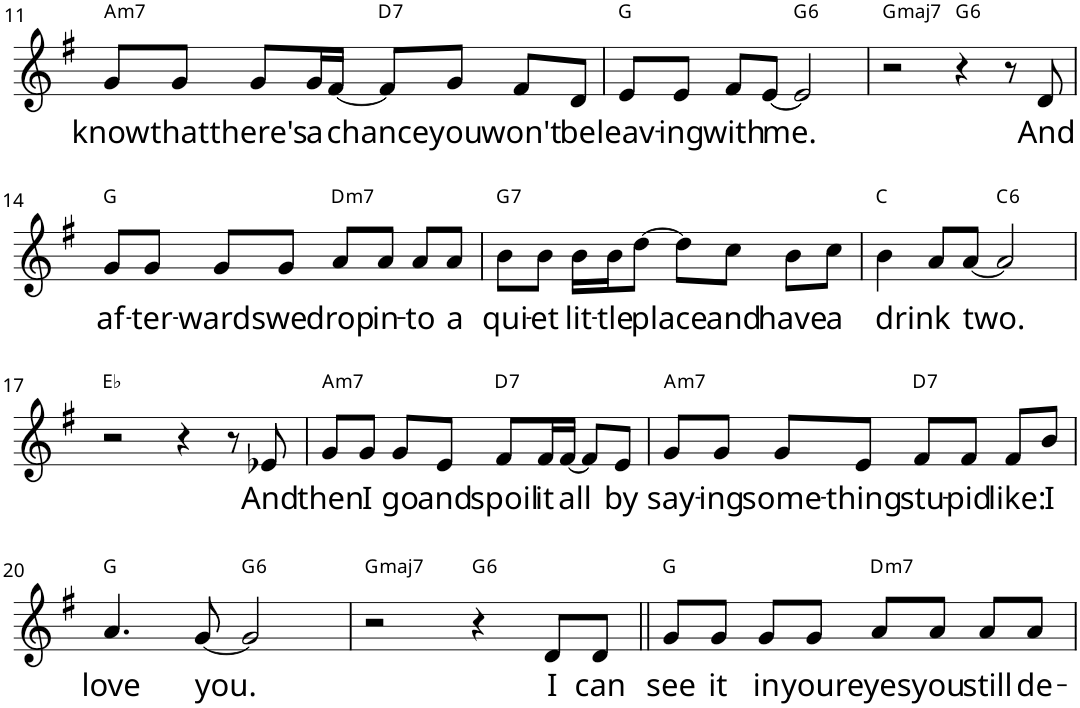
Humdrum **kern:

**kern	**text	**harte
*part1	*part1	*part1
*staff1	*staff1	*
*I"Voice	*	*
!!LO:PB:g=z
*clefG2	*	*
*k[f#]	*	*
*M4/4	*	*
=11	=11	=11
!	!LO:LY:b	!LO:H:kt=m7
8g/L	know	A:min7
!	!LO:LY:b	!
8g/J	that	.
!	!LO:LY:b	!
8g/L	there's	.
!	!LO:LY:b	!
16g/L	a	.
!	!LO:LY:b	!
[16f#/JJ	chance	.
!	!	!LO:H:kt=7
8f#/L]	.	D:7
!	!LO:LY:b	!
8g/J	you	.
!	!LO:LY:b	!
8f#/L	won't	.
!	!LO:LY:b	!
8d/J	be	.
=12	=12	=12
!	!LO:LY:b	!LO:H:kt=N.C.
8e/L	leav-	N
!	!LO:LY:b	!
8e/J	-ing	.
!	!LO:LY:b	!
8f#/L	with	.
!	!LO:LY:b	!
[8e/J	me.	.
!	!	!LO:H:kt=6
2e/]	.	G:maj6
=13	=13	=13
!	!	!LO:H:kt=maj7
2r	.	G:maj7
!	!	!LO:H:kt=6
4r	.	G:maj6
8r	.	.
!	!LO:LY:b	!
8d/	And	.
!!LO:LB:g=z
=14	=14	=14
!	!LO:LY:b	!LO:H:kt=N.C.
8g/L	af-	N
!	!LO:LY:b	!
8g/J	-ter-	.
!	!LO:LY:b	!
8g/L	-wards	.
!	!LO:LY:b	!
8g/J	we	.
!	!LO:LY:b	!LO:H:kt=m7
8a/L	drop	D:min7
!	!LO:LY:b	!
8a/J	in-	.
!	!LO:LY:b	!
8a/L	-to	.
!	!LO:LY:b	!
8a/J	a	.
=15	=15	=15
!	!LO:LY:b	!LO:H:kt=7
8b\L	qui-	G:7
!	!LO:LY:b	!
8b\J	-et	.
!	!LO:LY:b	!
16b\LL	lit-	.
!	!LO:LY:b	!
16b\J	-tle	.
!	!LO:LY:b	!
[8dd\J	place	.
8dd\L]	.	.
!	!LO:LY:b	!
8cc\J	and	.
!	!LO:LY:b	!
8b\L	have	.
!	!LO:LY:b	!
8cc\J	a	.
=16	=16	=16
!	!LO:LY:b	!LO:H:kt=N.C.
4b\	drink	N
8a/L	.	.
!	!LO:LY:b	!
[8a/J	two.	.
!	!	!LO:H:kt=6
2a/]	.	C:maj6
!!LO:LB:g=z
=17	=17	=17
2r	.	Eb:maj
4r	.	.
8r	.	.
!	!LO:LY:b	!
8e-X/	And	.
=18	=18	=18
!	!LO:LY:b	!LO:H:kt=m7
8g/L	then	A:min7
!	!LO:LY:b	!
8g/J	I	.
!	!LO:LY:b	!
8g/L	go	.
!	!LO:LY:b	!
8e/J	and	.
!	!LO:LY:b	!LO:H:kt=7
8f#/L	spoil	D:7
!	!LO:LY:b	!
16f#/L	it	.
!	!LO:LY:b	!
[16f#/JJ	all	.
8f#/L]	.	.
!	!LO:LY:b	!
8e/J	by	.
=19	=19	=19
!	!LO:LY:b	!LO:H:kt=m7
8g/L	say-	A:min7
!	!LO:LY:b	!
8g/J	-ing	.
!	!LO:LY:b	!
8g/L	some-	.
!	!LO:LY:b	!
8e/J	-thing	.
!	!LO:LY:b	!LO:H:kt=7
8f#/L	stu-	D:7
!	!LO:LY:b	!
8f#/J	-pid	.
!	!LO:LY:b	!
8f#/L	like:	.
!	!LO:LY:b	!
8b/J	I	.
!!LO:LB:g=z
=20	=20	=20
!	!LO:LY:b	!LO:H:kt=N.C.
4.a/	love	N
!	!LO:LY:b	!
[8g/	you.	.
!	!	!LO:H:kt=6
2g/]	.	G:maj6
=21	=21	=21
!	!	!LO:H:kt=maj7
2r	.	G:maj7
!	!	!LO:H:kt=6
4r	.	G:maj6
!	!LO:LY:b	!
8d/L	I	.
!	!LO:LY:b	!
8d/J	can	.
=22||	=22||	=22||
!	!LO:LY:b	!LO:H:kt=N.C.
8g/L	see	N
!	!LO:LY:b	!
8g/J	it	.
!	!LO:LY:b	!
8g/L	in	.
!	!LO:LY:b	!
8g/J	your	.
!	!LO:LY:b	!LO:H:kt=m7
8a/L	eyes	D:min7
!	!LO:LY:b	!
8a/J	you	.
!	!LO:LY:b	!
8a/L	still	.
!	!LO:LY:b	!
8a/J	de-	.
=	=	=
*-	*-	*-
